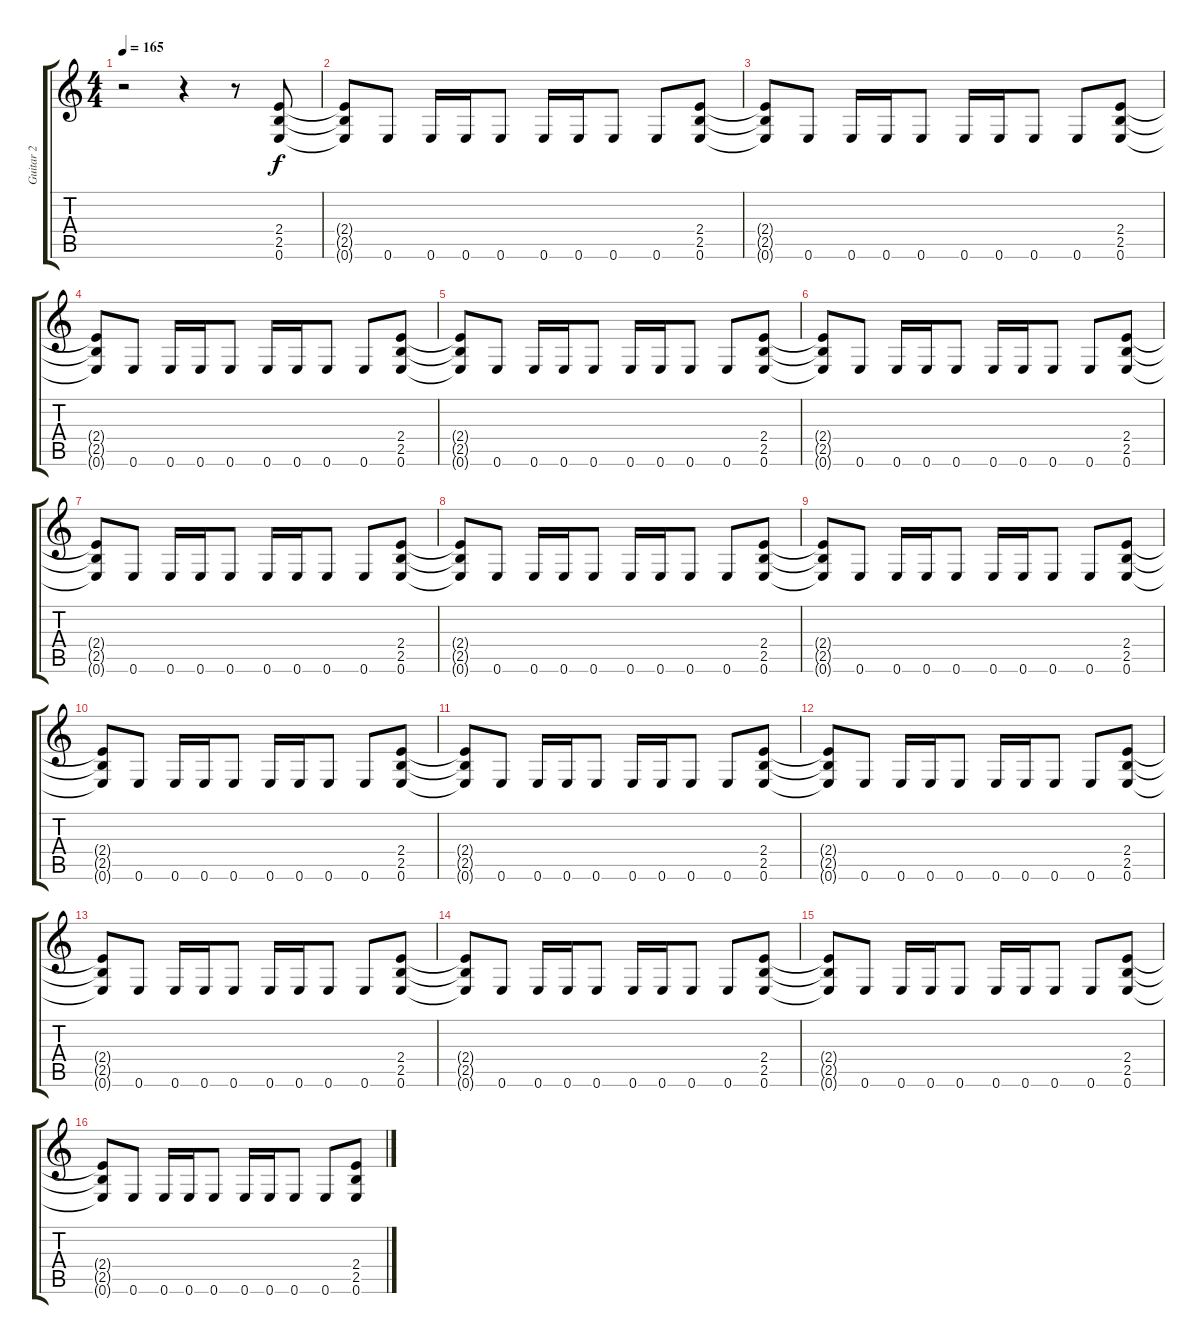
\track ("Guitar 2" "Guitar 2") {instrument electricguitarclean}
\staff {score tabs}
\tuning (E4 B3 G3 D3 A2 E2) {hide}
\ts (4 4)
\tempo 165
\clef g2
\ks c
r.2{dy f instrument electricguitarclean} r.4 r.8 (2.4 2.5 0.6).8 |
(2.4{t} 2.5{t} 0.6{t}).8 0.6.8 0.6.16 0.6.16 0.6.8 0.6.16 0.6.16 0.6.8 0.6.8 (2.4 2.5 0.6).8 |
(2.4{t} 2.5{t} 0.6{t}).8 0.6.8 0.6.16 0.6.16 0.6.8 0.6.16 0.6.16 0.6.8 0.6.8 (2.4 2.5 0.6).8 |
(2.4{t} 2.5{t} 0.6{t}).8 0.6.8 0.6.16 0.6.16 0.6.8 0.6.16 0.6.16 0.6.8 0.6.8 (2.4 2.5 0.6).8 |
(2.4{t} 2.5{t} 0.6{t}).8 0.6.8 0.6.16 0.6.16 0.6.8 0.6.16 0.6.16 0.6.8 0.6.8 (2.4 2.5 0.6).8 |
(2.4{t} 2.5{t} 0.6{t}).8 0.6.8 0.6.16 0.6.16 0.6.8 0.6.16 0.6.16 0.6.8 0.6.8 (2.4 2.5 0.6).8 |
(2.4{t} 2.5{t} 0.6{t}).8 0.6.8 0.6.16 0.6.16 0.6.8 0.6.16 0.6.16 0.6.8 0.6.8 (2.4 2.5 0.6).8 |
(2.4{t} 2.5{t} 0.6{t}).8 0.6.8 0.6.16 0.6.16 0.6.8 0.6.16 0.6.16 0.6.8 0.6.8 (2.4 2.5 0.6).8 |
(2.4{t} 2.5{t} 0.6{t}).8 0.6.8 0.6.16 0.6.16 0.6.8 0.6.16 0.6.16 0.6.8 0.6.8 (2.4 2.5 0.6).8 |
(2.4{t} 2.5{t} 0.6{t}).8 0.6.8 0.6.16 0.6.16 0.6.8 0.6.16 0.6.16 0.6.8 0.6.8 (2.4 2.5 0.6).8 |
(2.4{t} 2.5{t} 0.6{t}).8 0.6.8 0.6.16 0.6.16 0.6.8 0.6.16 0.6.16 0.6.8 0.6.8 (2.4 2.5 0.6).8 |
(2.4{t} 2.5{t} 0.6{t}).8 0.6.8 0.6.16 0.6.16 0.6.8 0.6.16 0.6.16 0.6.8 0.6.8 (2.4 2.5 0.6).8 |
(2.4{t} 2.5{t} 0.6{t}).8 0.6.8 0.6.16 0.6.16 0.6.8 0.6.16 0.6.16 0.6.8 0.6.8 (2.4 2.5 0.6).8 |
(2.4{t} 2.5{t} 0.6{t}).8 0.6.8 0.6.16 0.6.16 0.6.8 0.6.16 0.6.16 0.6.8 0.6.8 (2.4 2.5 0.6).8 |
(2.4{t} 2.5{t} 0.6{t}).8 0.6.8 0.6.16 0.6.16 0.6.8 0.6.16 0.6.16 0.6.8 0.6.8 (2.4 2.5 0.6).8 |
(2.4{t} 2.5{t} 0.6{t}).8 0.6.8 0.6.16 0.6.16 0.6.8 0.6.16 0.6.16 0.6.8 0.6.8 (2.4 2.5 0.6).8
